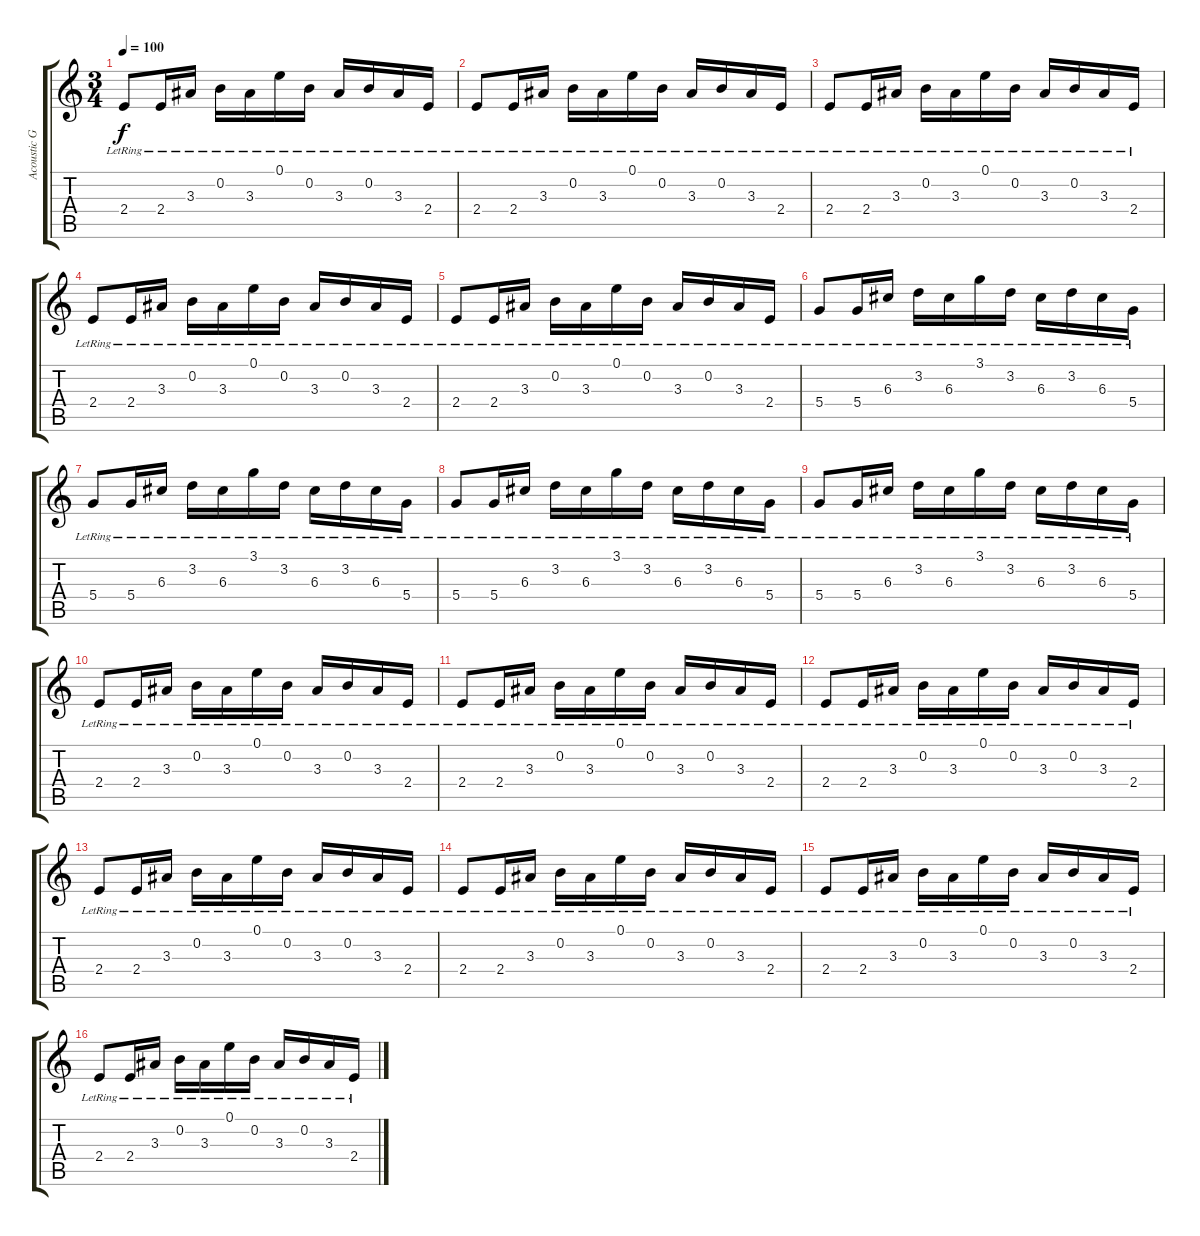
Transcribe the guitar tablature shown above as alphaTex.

\track ("Acoustic Guitar" "Acoustic G") {instrument acousticguitarsteel}
\staff {score tabs}
\tuning (E4 B3 G3 D3 A2 E2) {hide}
\ts (3 4)
\tempo 100
\clef g2
\ks c
2.4{lr}.8{dy f} 2.4{lr}.16 3.3{lr}.16 0.2{lr}.16 3.3{lr}.16 0.1{lr}.16 0.2{lr}.16 3.3{lr}.16 0.2{lr}.16 3.3{lr}.16 2.4{lr}.16 |
2.4{lr}.8 2.4{lr}.16 3.3{lr}.16 0.2{lr}.16 3.3{lr}.16 0.1{lr}.16 0.2{lr}.16 3.3{lr}.16 0.2{lr}.16 3.3{lr}.16 2.4{lr}.16 |
2.4{lr}.8 2.4{lr}.16 3.3{lr}.16 0.2{lr}.16 3.3{lr}.16 0.1{lr}.16 0.2{lr}.16 3.3{lr}.16 0.2{lr}.16 3.3{lr}.16 2.4{lr}.16 |
2.4{lr}.8 2.4{lr}.16 3.3{lr}.16 0.2{lr}.16 3.3{lr}.16 0.1{lr}.16 0.2{lr}.16 3.3{lr}.16 0.2{lr}.16 3.3{lr}.16 2.4{lr}.16 |
2.4{lr}.8 2.4{lr}.16 3.3{lr}.16 0.2{lr}.16 3.3{lr}.16 0.1{lr}.16 0.2{lr}.16 3.3{lr}.16 0.2{lr}.16 3.3{lr}.16 2.4{lr}.16 |
5.4{lr}.8 5.4{lr}.16 6.3{lr}.16 3.2{lr}.16 6.3{lr}.16 3.1{lr}.16 3.2{lr}.16 6.3{lr}.16 3.2{lr}.16 6.3{lr}.16 5.4{lr}.16 |
5.4{lr}.8 5.4{lr}.16 6.3{lr}.16 3.2{lr}.16 6.3{lr}.16 3.1{lr}.16 3.2{lr}.16 6.3{lr}.16 3.2{lr}.16 6.3{lr}.16 5.4{lr}.16 |
5.4{lr}.8 5.4{lr}.16 6.3{lr}.16 3.2{lr}.16 6.3{lr}.16 3.1{lr}.16 3.2{lr}.16 6.3{lr}.16 3.2{lr}.16 6.3{lr}.16 5.4{lr}.16 |
5.4{lr}.8 5.4{lr}.16 6.3{lr}.16 3.2{lr}.16 6.3{lr}.16 3.1{lr}.16 3.2{lr}.16 6.3{lr}.16 3.2{lr}.16 6.3{lr}.16 5.4{lr}.16 |
2.4{lr}.8 2.4{lr}.16 3.3{lr}.16 0.2{lr}.16 3.3{lr}.16 0.1{lr}.16 0.2{lr}.16 3.3{lr}.16 0.2{lr}.16 3.3{lr}.16 2.4{lr}.16 |
2.4{lr}.8 2.4{lr}.16 3.3{lr}.16 0.2{lr}.16 3.3{lr}.16 0.1{lr}.16 0.2{lr}.16 3.3{lr}.16 0.2{lr}.16 3.3{lr}.16 2.4{lr}.16 |
2.4{lr}.8 2.4{lr}.16 3.3{lr}.16 0.2{lr}.16 3.3{lr}.16 0.1{lr}.16 0.2{lr}.16 3.3{lr}.16 0.2{lr}.16 3.3{lr}.16 2.4{lr}.16 |
2.4{lr}.8 2.4{lr}.16 3.3{lr}.16 0.2{lr}.16 3.3{lr}.16 0.1{lr}.16 0.2{lr}.16 3.3{lr}.16 0.2{lr}.16 3.3{lr}.16 2.4{lr}.16 |
2.4{lr}.8 2.4{lr}.16 3.3{lr}.16 0.2{lr}.16 3.3{lr}.16 0.1{lr}.16 0.2{lr}.16 3.3{lr}.16 0.2{lr}.16 3.3{lr}.16 2.4{lr}.16 |
2.4{lr}.8 2.4{lr}.16 3.3{lr}.16 0.2{lr}.16 3.3{lr}.16 0.1{lr}.16 0.2{lr}.16 3.3{lr}.16 0.2{lr}.16 3.3{lr}.16 2.4{lr}.16 |
2.4{lr}.8 2.4{lr}.16 3.3{lr}.16 0.2{lr}.16 3.3{lr}.16 0.1{lr}.16 0.2{lr}.16 3.3{lr}.16 0.2{lr}.16 3.3{lr}.16 2.4{lr}.16
